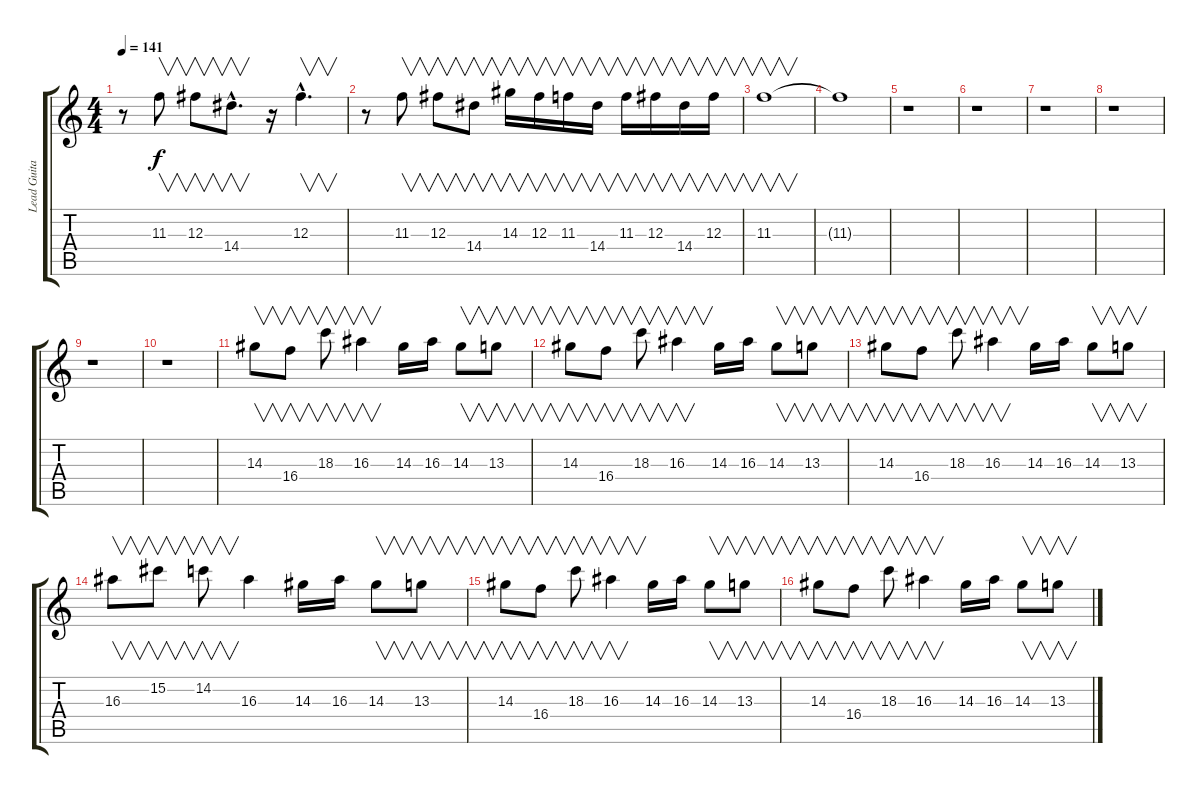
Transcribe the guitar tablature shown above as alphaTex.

\track ("Lead Guitar" "Lead Guita") {instrument distortionguitar}
\staff {score tabs}
\tuning (Eb4 Bb3 Gb3 Db3 Ab2 Eb2) {hide}
\ts (4 4)
\tempo 141
\clef g2
\ks c
r.8{dy f} 11.3.8{v} 12.3.8{v} 14.4{hac}.8{v d} r.16 12.3{hac}.4{v d} |
r.8 11.3.8{v} 12.3.8{v} 14.4.8{v} 14.3.16{v} 12.3.16{v} 11.3.16{v} 14.4.16{v} 11.3.16{v} 12.3.16{v} 14.4.16{v} 12.3.16{v} |
11.3.1{v} |
11.3{t}.1 |
r.1 |
r.1 |
r.1 |
r.1 |
r.1 |
r.1 |
14.3.8{v} 16.4.8{v} 18.3.8{v} 16.3.4{v} 14.3.16 16.3.16 14.3.8{v} 13.3.8{v} |
14.3.8{v} 16.4.8{v} 18.3.8{v} 16.3.4{v} 14.3.16 16.3.16 14.3.8{v} 13.3.8{v} |
14.3.8{v} 16.4.8{v} 18.3.8{v} 16.3.4{v} 14.3.16 16.3.16 14.3.8{v} 13.3.8{v} |
16.3.8{v} 15.2.8{v} 14.2.8{v} 16.3.4 14.3.16 16.3.16 14.3.8{v} 13.3.8{v} |
14.3.8{v} 16.4.8{v} 18.3.8{v} 16.3.4{v} 14.3.16 16.3.16 14.3.8{v} 13.3.8{v} |
14.3.8{v} 16.4.8{v} 18.3.8{v} 16.3.4{v} 14.3.16 16.3.16 14.3.8{v} 13.3.8{v}
